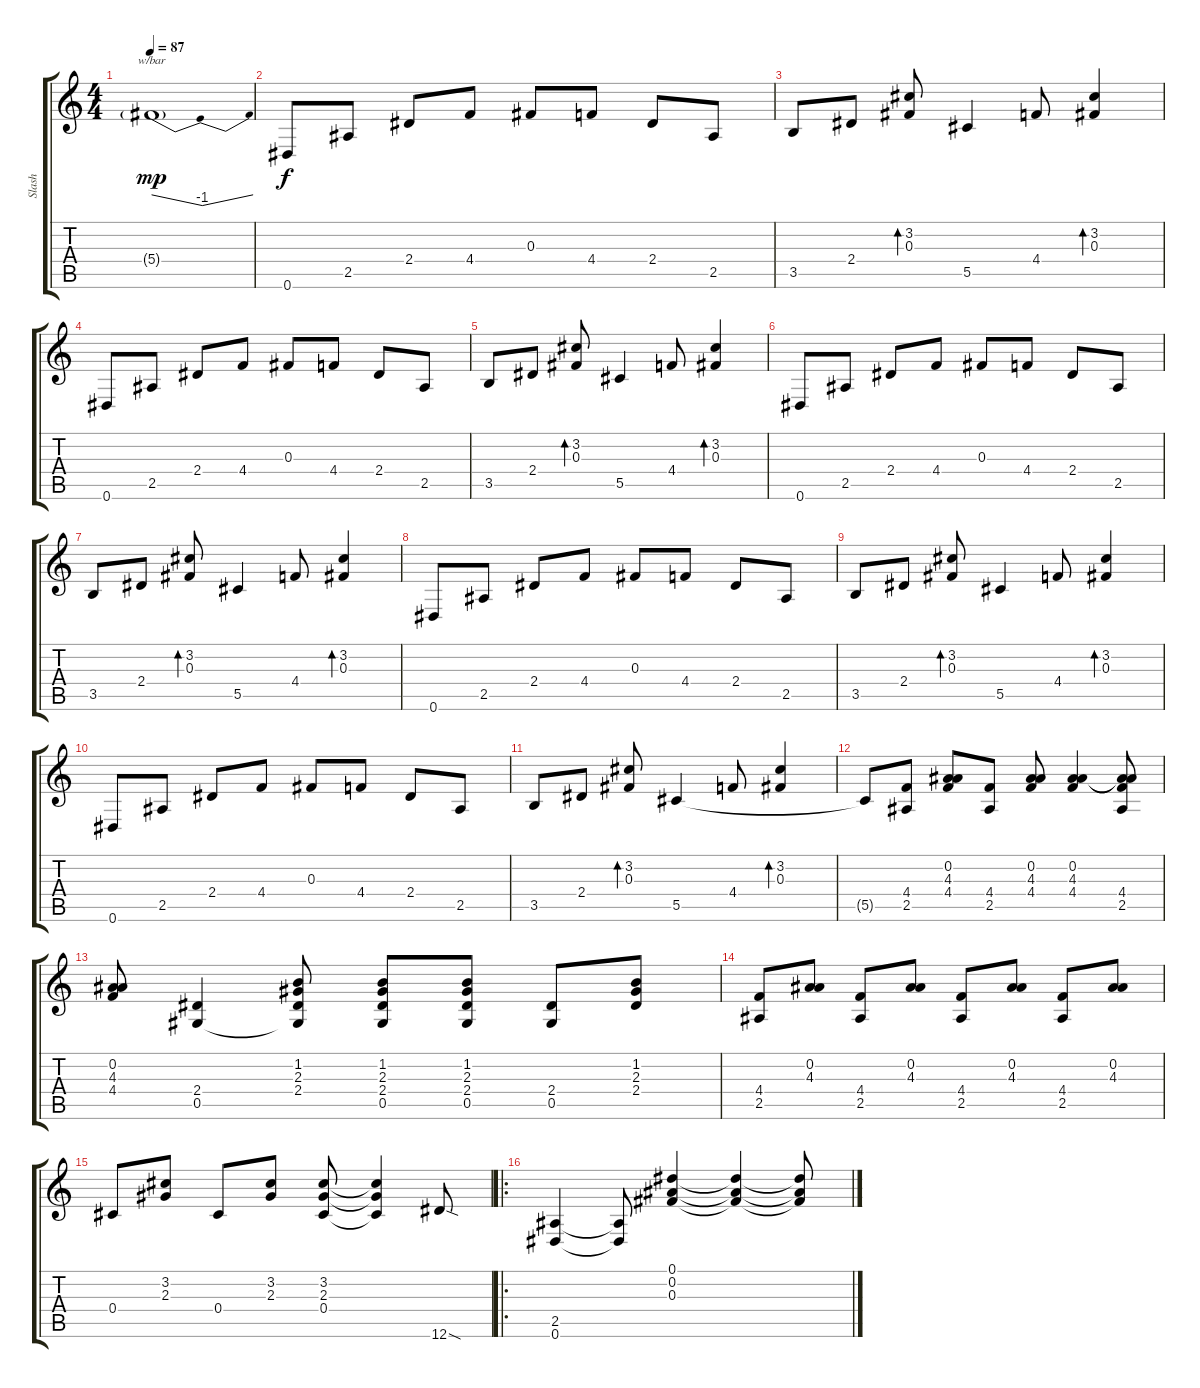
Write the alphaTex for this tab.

\track ("Slash" "Slash") {instrument electricguitarclean}
\staff {score tabs}
\tuning (Eb4 Bb3 Gb3 Db3 Ab2 Eb2) {hide}
\ts (4 4)
\tempo 87
\clef g2
\ks c
5.4{g}.1{tbe (dip default 0 0 30 -4 60 0) dy mp instrument electricguitarclean} |
0.6.8{dy f} 2.5.8 2.4.8 4.4.8 0.3.8 4.4.8 2.4.8 2.5.8 |
3.5.8 2.4.8 (3.2 0.3).8{bd 60} 5.5.4 4.4.8 (3.2 0.3).4{bd 60} |
0.6.8 2.5.8 2.4.8 4.4.8 0.3.8 4.4.8 2.4.8 2.5.8 |
3.5.8 2.4.8 (3.2 0.3).8{bd 60} 5.5.4 4.4.8 (3.2 0.3).4{bd 60} |
0.6.8 2.5.8 2.4.8 4.4.8 0.3.8 4.4.8 2.4.8 2.5.8 |
3.5.8 2.4.8 (3.2 0.3).8{bd 60} 5.5.4 4.4.8 (3.2 0.3).4{bd 60} |
0.6.8 2.5.8 2.4.8 4.4.8 0.3.8 4.4.8 2.4.8 2.5.8 |
3.5.8 2.4.8 (3.2 0.3).8{bd 60} 5.5.4 4.4.8 (3.2 0.3).4{bd 60} |
0.6.8 2.5.8 2.4.8 4.4.8 0.3.8 4.4.8 2.4.8 2.5.8 |
3.5.8 2.4.8 (3.2 0.3).8{bd 60} 5.5.4 4.4.8 (3.2 0.3).4{bd 60} |
5.5{t}.8 (4.4 2.5).8{volume 10 instrument electricguitarclean} (0.2 4.3 4.4).8 (4.4 2.5).8 (0.2 4.3 4.4).8 (0.2 4.3 4.4).4 (0.2{t} 4.3{t} 4.4 2.5).8 |
(0.2 4.3 4.4).8 (2.4 0.5).4 (1.2 2.3 2.4 0.5{t}).8 (1.2 2.3 2.4 0.5).8 (1.2 2.3 2.4 0.5).8 (2.4 0.5).8 (1.2 2.3 2.4).8 |
(4.4 2.5).8 (0.2 4.3).8 (4.4 2.5).8 (0.2 4.3).8 (4.4 2.5).8 (0.2 4.3).8 (4.4 2.5).8 (0.2 4.3).8 |
0.4.8 (3.2 2.3).8 0.4.8 (3.2 2.3).8 (3.2 2.3 0.4).8 (3.2{t} 2.3{t} 0.4{t}).4 12.6{sod}.8{instrument overdrivenguitar} |
\ro
(2.5 0.6).4{instrument overdrivenguitar} (2.5{t} 0.6{t}).8 (0.1 0.2 0.3).4 (0.1{t} 0.2{t} 0.3{t}).4 (0.1{t} 0.2{t} 0.3{t}).8
